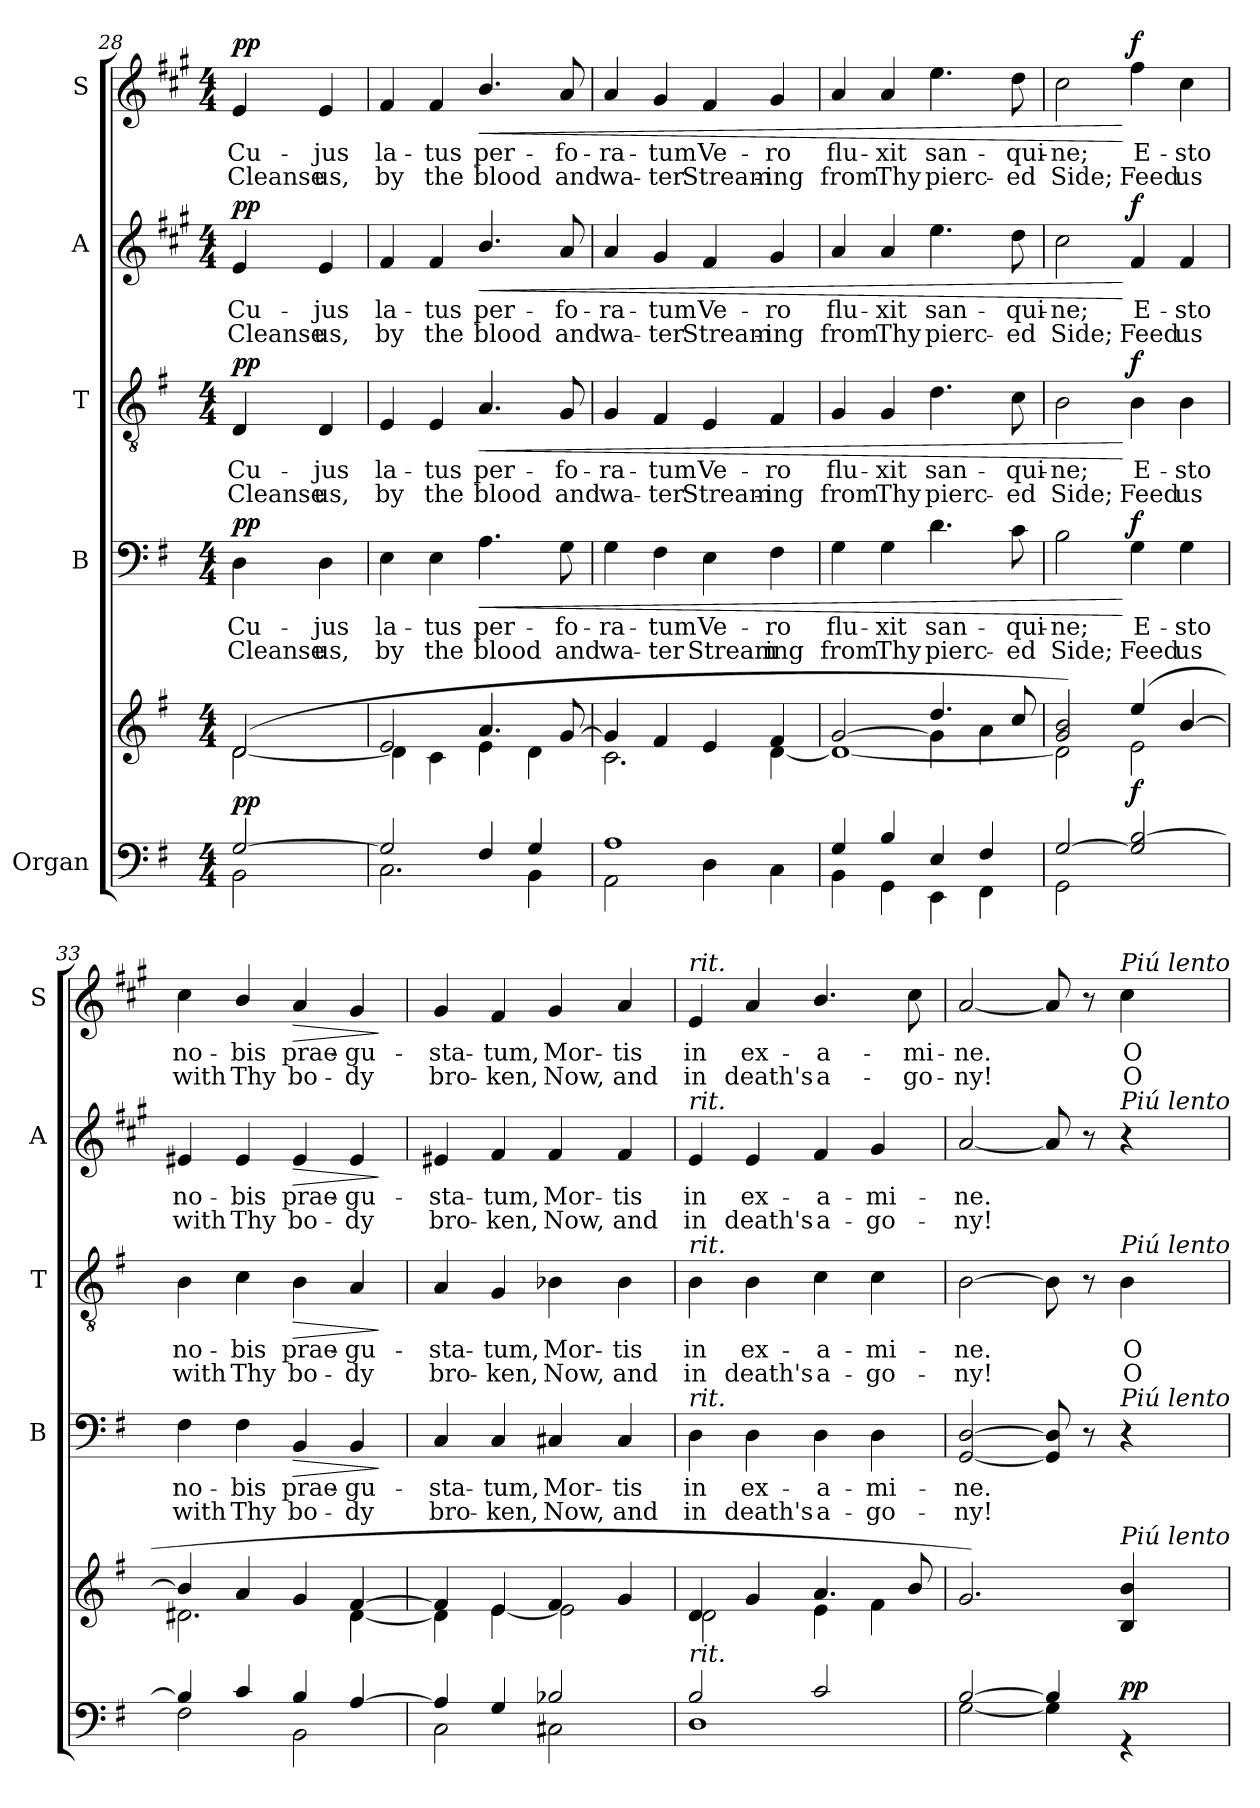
**kern	**kern	**dynam	**kern	**text	**text	**dynam	**kern	**text	**text	**dynam	**kern	**text	**text	**dynam	**kern	**text	**text	**dynam
*part5	*part5	*part5	*part4	*part4	*part4	*part4	*part3	*part3	*part3	*part3	*part2	*part2	*part2	*part2	*part1	*part1	*part1	*part1
*staff6	*staff5	*staff5/6	*staff4	*staff4	*staff4	*staff4	*staff3	*staff3	*staff3	*staff3	*staff2	*staff2	*staff2	*staff2	*staff1	*staff1	*staff1	*staff1
*I"Organ	*	*	*I"B	*	*	*	*I"T	*	*	*	*I"A	*	*	*	*I"S	*	*	*
*	*	*	*I'B	*	*	*	*I'T	*	*	*	*I'A	*	*	*	*I'S	*	*	*
!!LO:PB:g=z
*clefF4	*clefG2	*	*clefF4	*	*	*	*clefGv2	*	*	*	*clefG2	*	*	*	*clefG2	*	*	*
*	*	*	*	*	*	*	*	*	*	*	*ITrd1c2	*	*	*	*ITrd1c2	*	*	*
*k[f#]	*k[f#]	*	*k[f#]	*	*	*	*k[f#]	*	*	*	*k[f#]	*	*	*	*k[f#]	*	*	*
*M4/4	*M4/4	*	*M4/4	*	*	*	*M4/4	*	*	*	*M4/4	*	*	*	*M4/4	*	*	*
=28	=28	=28	=28	=28	=28	=28	=28	=28	=28	=28	=28	=28	=28	=28	=28	=28	=28	=28
*^	*^	*	*	*	*	*	*	*	*	*	*	*	*	*	*	*	*	*
!	!	!	!	!LO:DY:a=2	!	!	!	!LO:DY:a	!	!	!	!LO:DY:a	!	!	!	!LO:DY:a	!	!	!	!LO:DY:a
[2G/	2BB\	(2d/	[2d\	pp	4D\	Cu-	Cleanse	pp	4D/	Cu-	Cleanse	pp	4d/	Cu-	Cleanse	pp	4d/	Cu-	Cleanse	pp
.	.	.	.	.	4D\	jus	us,	.	4D/	jus	us,	.	4d/	jus	us,	.	4d/	jus	us,	.
=29	=29	=29	=29	=29	=29	=29	=29	=29	=29	=29	=29	=29	=29	=29	=29	=29	=29	=29	=29	=29
2G/]	2.C\	2e/	4d\]	.	4E\	la-	by	.	4E/	la-	by	.	4e/	la-	by	.	4e/	la-	by	.
.	.	.	4c\	.	4E\	tus	the	.	4E/	tus	the	.	4e/	tus	the	.	4e/	tus	the	.
!	!	!	!	!	!	!	!	!LO:HP:b	!	!	!	!LO:HP:b	!	!	!	!LO:HP:b	!	!	!	!LO:HP:b
4F#/	.	4.a/	4e\	.	4.A\	per-	blood	<	4.A/	per-	blood	<	4.a/	per-	blood	<	4.a/	per-	blood	<
4G/	4BB\	.	4d\	.	.	.	.	.	.	.	.	.	.	.	.	.	.	.	.	.
.	.	[8g/	.	.	8G\	fo-	and	.	8G/	fo-	and	.	8g/	fo-	and	.	8g/	fo-	and	.
=30	=30	=30	=30	=30	=30	=30	=30	=30	=30	=30	=30	=30	=30	=30	=30	=30	=30	=30	=30	=30
1A	2AA\	4g/]	2.c\	.	4G\	ra-	wa-	.	4G/	ra-	wa-	.	4g/	ra-	wa-	.	4g/	ra-	wa-	.
.	.	4f#/	.	.	4F#\	tum	ter	.	4F#/	tum	ter	.	4f#/	tum	ter	.	4f#/	tum	ter	.
.	4D\	4e/	.	.	4E\	Ve-	Stream	.	4E/	Ve-	Stream-	.	4e/	Ve-	Stream-	.	4e/	Ve-	Stream-	.
.	4C\	4f#/	[4d\	.	4F#\	ro	ing	.	4F#/	ro	ing	.	4f#/	ro	ing	.	4f#/	ro	ing	.
=31	=31	=31	=31	=31	=31	=31	=31	=31	=31	=31	=31	=31	=31	=31	=31	=31	=31	=31	=31	=31
*	*	*	*^	*	*	*	*	*	*	*	*	*	*	*	*	*	*	*	*	*
4G/	4BB\	2ryy	1d_	[2g/	.	4G\	flu-	from	.	4G/	flu-	from	.	4g/	flu-	from	.	4g/	flu-	from	.
4B/	4GG\	.	.	.	.	4G\	xit	Thy	.	4G/	xit	Thy	.	4g/	xit	Thy	.	4g/	xit	Thy	.
4E/	4EE\	4.dd/	.	4g\]	.	4.d\	san-	pierc-	.	4.d\	san-	pierc-	.	4.dd\	san-	pierc-	.	4.dd\	san-	pierc-	.
4F#/	4FF#\	.	.	4a\	.	.	.	.	.	.	.	.	.	.	.	.	.	.	.	.	.
.	.	8cc/	.	.	.	8c\	qui-	ed	.	8c\	qui-	ed	.	8cc\	qui-	ed	.	8cc\	qui-	ed	.
*	*	*	*v	*v	*	*	*	*	*	*	*	*	*	*	*	*	*	*	*	*	*
!!LO:LB:g=z
=32	=32	=32	=32	=32	=32	=32	=32	=32	=32	=32	=32	=32	=32	=32	=32	=32	=32	=32	=32	=32
[2G/	2GG\	2g/ 2b/)	2d\]	.	2B\	ne;	Side;	.	2B\	ne;	Side;	.	2b\	ne;	Side;	.	2b\	ne;	Side;	.
!	!	!	!	!LO:DY:a=2	!	!	!	!LO:DY:n=1:a	!	!	!	!LO:DY:n=1:a	!	!	!	!LO:DY:n=1:a	!	!	!	!LO:DY:n=1:a
2G/] [2B/	2ryy	(4ee/	2e\	f	4G\	E-	Feed	[ f	4B\	E-	Feed	[ f	4e/	E-	Feed	[ f	4ee\	E-	Feed	[ f
.	.	[4b/	.	.	4G\	sto	us	.	4B\	sto	us	.	4e/	sto	us	.	4b\	sto	us	.
=33	=33	=33	=33	=33	=33	=33	=33	=33	=33	=33	=33	=33	=33	=33	=33	=33	=33	=33	=33	=33
4B/]	2F#\	4b/]	2.d#X\	.	4F#\	no-	with	.	4B\	no-	with	.	4d#X/	no-	with	.	4b\	no-	with	.
4c/	.	4a/	.	.	4F#\	bis	Thy	.	4c\	bis	Thy	.	4d#/	bis	Thy	.	4a/	bis	Thy	.
!	!	!	!	!	!	!	!	!LO:HP:b	!	!	!	!LO:HP:b	!	!	!	!LO:HP:b	!	!	!	!LO:HP:b
4B/	2BB\	4g/	.	.	4BB/	prae-	bo-	>	4B\	prae-	bo-	>	4d#/	prae-	bo-	>	4g/	prae-	bo-	>
[4A/	.	[4f#/	[4d#\	.	4BB/	gu-	dy	.	4A/	gu-	dy	.	4d#/	gu-	dy	.	4f#/	gu-	dy	.
*v	*v	*	*	*	*	*	*	*	*	*	*	*	*	*	*	*	*	*	*	*
*	*v	*v	*	*	*	*	*	*	*	*	*	*	*	*	*	*	*	*	*
.	.	.	.	.	.	]	.	.	.	]	.	.	.	]	.	.	.	]
=34	=34	=34	=34	=34	=34	=34	=34	=34	=34	=34	=34	=34	=34	=34	=34	=34	=34	=34
*^	*^	*	*	*	*	*	*	*	*	*	*	*	*	*	*	*	*	*
4A/]	2C\	4f#/]	4d#\]	.	4C/	sta-	bro-	.	4A/	sta-	bro-	.	4d#X/	sta-	bro-	.	4f#/	sta-	bro-	.
4G/	.	4e/	[4e\	.	4C/	tum,	ken,	.	4G/	tum,	ken,	.	4e/	tum,	ken,	.	4e/	tum,	ken,	.
2B-X/	2C#X\	4f#/	2e\]	.	4C#X/	Mor-	Now,	.	4B-X\	Mor-	Now,	.	4e/	Mor-	Now,	.	4f#/	Mor-	Now,	.
.	.	4g/	.	.	4C#/	tis	and	.	4B-\	tis	and	.	4e/	tis	and	.	4g/	tis	and	.
=35	=35	=35	=35	=35	=35	=35	=35	=35	=35	=35	=35	=35	=35	=35	=35	=35	=35	=35	=35	=35
!	!	!	!	!	!	!	!	!	!	!	!	!	!	!	!	!	!LO:TX:a:i:t=rit.	!	!	!
!	!	!	!	!	!	!	!	!	!	!	!	!	!LO:TX:a:i:t=rit.	!	!	!	!	!	!	!
!	!	!	!	!	!	!	!	!	!LO:TX:a:i:t=rit.	!	!	!	!	!	!	!	!	!	!	!
!	!	!	!	!	!LO:TX:a:i:t=rit.	!	!	!	!	!	!	!	!	!	!	!	!	!	!	!
!LO:TX:a:i:t=rit.	!	!	!	!	!	!	!	!	!	!	!	!	!	!	!	!	!	!	!	!
2B/	1D	4d/	2d\	.	4D\	in	in	.	4B\	in	in	.	4d/	in	in	.	4d/	in	in	.
.	.	4g/	.	.	4D\	ex-	death's	.	4B\	ex-	death's	.	4d/	ex-	death's	.	4g/	ex-	death's	.
2c/	.	4.a/	4e\	.	4D\	a-	a-	.	4c\	a-	a-	.	4e/	a-	a-	.	4.a/	a-	a-	.
.	.	.	4f#\	.	4D\	mi-	go-	.	4c\	mi-	go-	.	4f#/	mi-	go-	.	.	.	.	.
.	.	8b/	.	.	.	.	.	.	.	.	.	.	.	.	.	.	8b\	mi-	go-	.
*	*	*v	*v	*	*	*	*	*	*	*	*	*	*	*	*	*	*	*	*	*
!!LO:PB:g=z
=36	=36	=36	=36	=36	=36	=36	=36	=36	=36	=36	=36	=36	=36	=36	=36	=36	=36	=36	=36
[2B/	[2G\	2.g/)	.	[2GG/ [2D/	ne.	ny!	.	[2B\	ne.	ny!	.	[2g/	ne.	ny!	.	[2g/	ne.	ny!	.
4B/]	4G\]	.	.	8GG/] 8D/]	.	.	.	8B\]	.	.	.	8g/]	.	.	.	8g/]	.	.	.
.	.	.	.	8r	.	.	.	8r	.	.	.	8r	.	.	.	8r	.	.	.
!	!	!	!	!	!	!	!	!	!	!	!	!	!	!	!	!LO:TX:a:i:t=Piú lento	!	!	!
!	!	!	!	!	!	!	!	!	!	!	!	!LO:TX:a:i:t=Piú lento	!	!	!	!	!	!	!
!	!	!	!	!	!	!	!	!LO:TX:a:i:t=Piú lento	!	!	!	!	!	!	!	!	!	!	!
!	!	!	!	!LO:TX:a:i:t=Piú lento	!	!	!	!	!	!	!	!	!	!	!	!	!	!	!
!	!	!LO:TX:a:i:t=Piú lento	!	!	!	!	!	!	!	!	!	!	!	!	!	!	!	!	!
!	!	!	!LO:DY:a=2	!	!	!	!	!	!	!	!	!	!	!	!	!	!	!	!
4rGG	4ryy	4B/ 4b/	pp	4r	.	.	.	4B\	O	O	.	4r	.	.	.	4b\	O	O	.
*v	*v	*	*	*	*	*	*	*	*	*	*	*	*	*	*	*	*	*	*
=	=	=	=	=	=	=	=	=	=	=	=	=	=	=	=	=	=	=
*-	*-	*-	*-	*-	*-	*-	*-	*-	*-	*-	*-	*-	*-	*-	*-	*-	*-	*-
